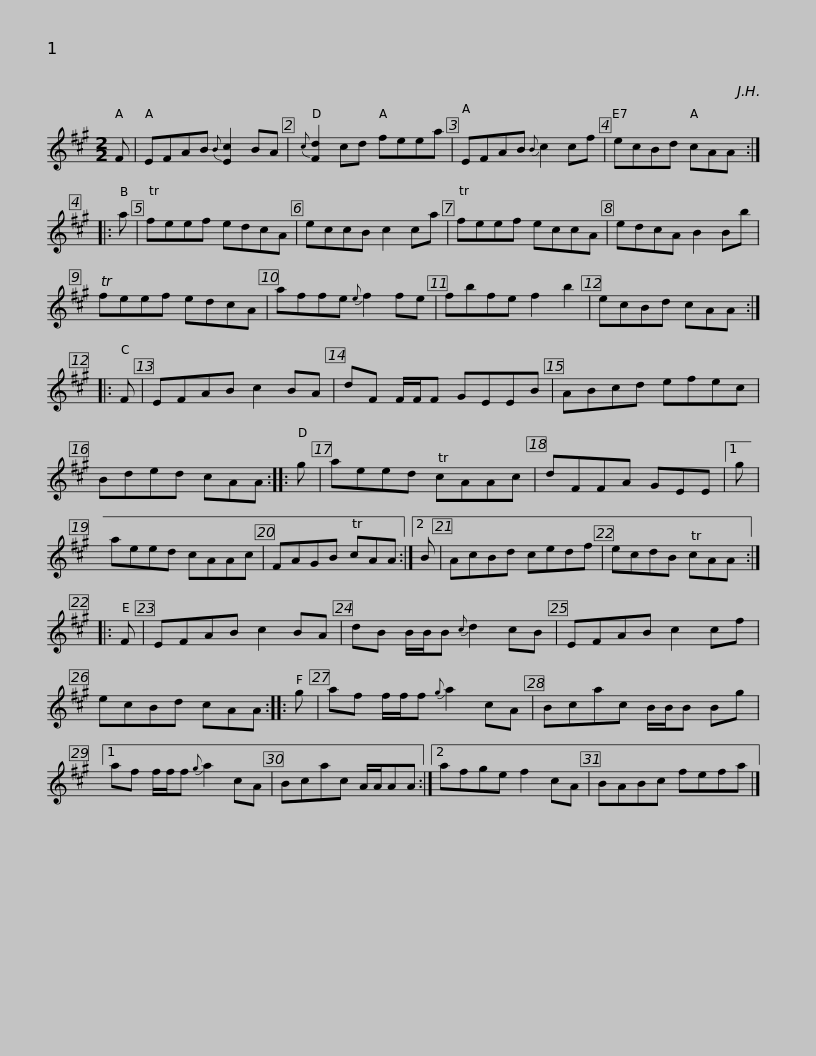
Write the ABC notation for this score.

X:1
L:1/8
M:2/2
I:linebreak $
K:A
V:1 treble
V:1
 F | EFAB{B} [Ec]2 BA |{c} [Fd]2 cd feea | EFAB{B} c2 cf | ecBd cAA :: %5
 a |$ Tfeef edcA | eccB c2 ca | Tfeef eccA | edcA B2 Bb | %10
 Tfeef edcA |$ affe{e} f2 fe | fbfe f2 b2 | ecBd cAA :: F | %15
 EFAB c2 BA | dF F/F/F GEEB |$ ABcd efec | Bded cAA :: g | %20
 aeed TcAAc | dFFA GEE |1 g | aeed cAAc |$ FAGB TcAA :|2 %25
 B | AcBd cedf | ecdB TcAA :: F | EFAB c2 BA | %30
 dB B/B/B{c} d2 cB |$ EFAB c2 cf | ecBd cAA :: g | af f/f/f{g} a2 cA | %35
 Bcac B/B/B Bg |1 af f/f/f{g} a2 cA |$ Bcac A/A/AA :|2 afge f2 cA | BABc fefa |] %40
